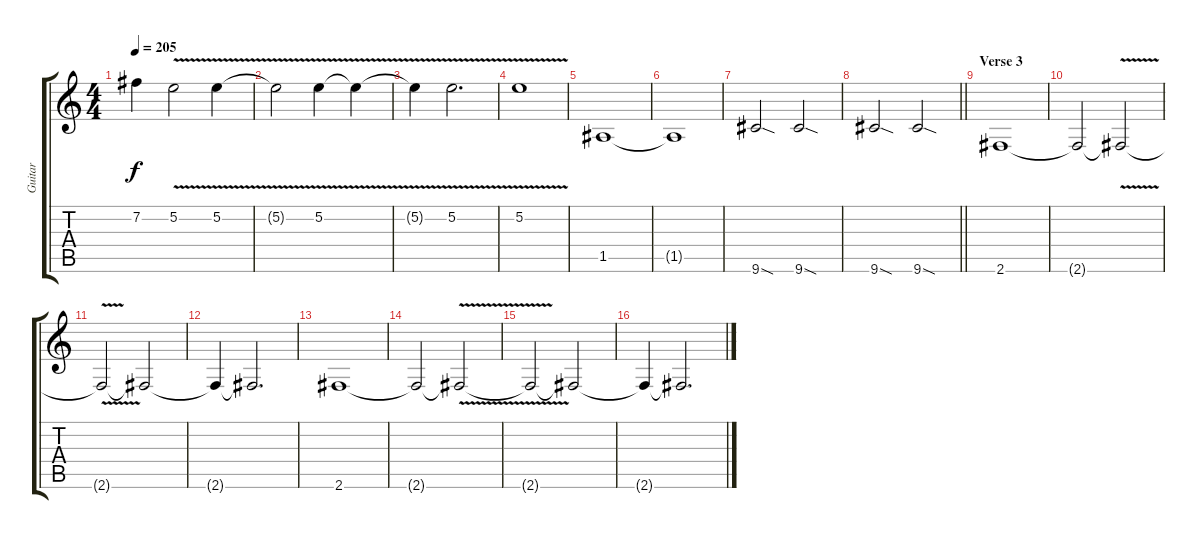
\track ("Guitar" "Guitar") {instrument distortionguitar}
\staff {score tabs}
\tuning (E4 B3 G3 D3 A2 E2) {hide}
\ts (4 4)
\tempo 205
\clef g2
\ks c
7.2{t}.4{dy f} 5.2{v}.2 5.2{v}.4 |
5.2{t}.2 5.2{v}.4 5.2{v t}.4 |
5.2{t}.4 5.2{v}.2{d} |
5.2{v}.1 |
1.5.1 |
1.5{t}.1 |
9.6{sod}.2 9.6{sod}.2 |
\barLineRight lightlight
9.6{sod}.2 9.6{sod}.2 |
\section ("" "Verse 3")
2.6.1 |
2.6{t}.2 2.6{v t}.2 |
2.6{t}.2 2.6{t}.2 |
2.6{t}.4 2.6{t}.2{d} |
2.6.1 |
2.6{t}.2 2.6{v t}.2 |
2.6{t}.2 2.6{t}.2 |
2.6{t}.4 2.6{t}.2{d}
